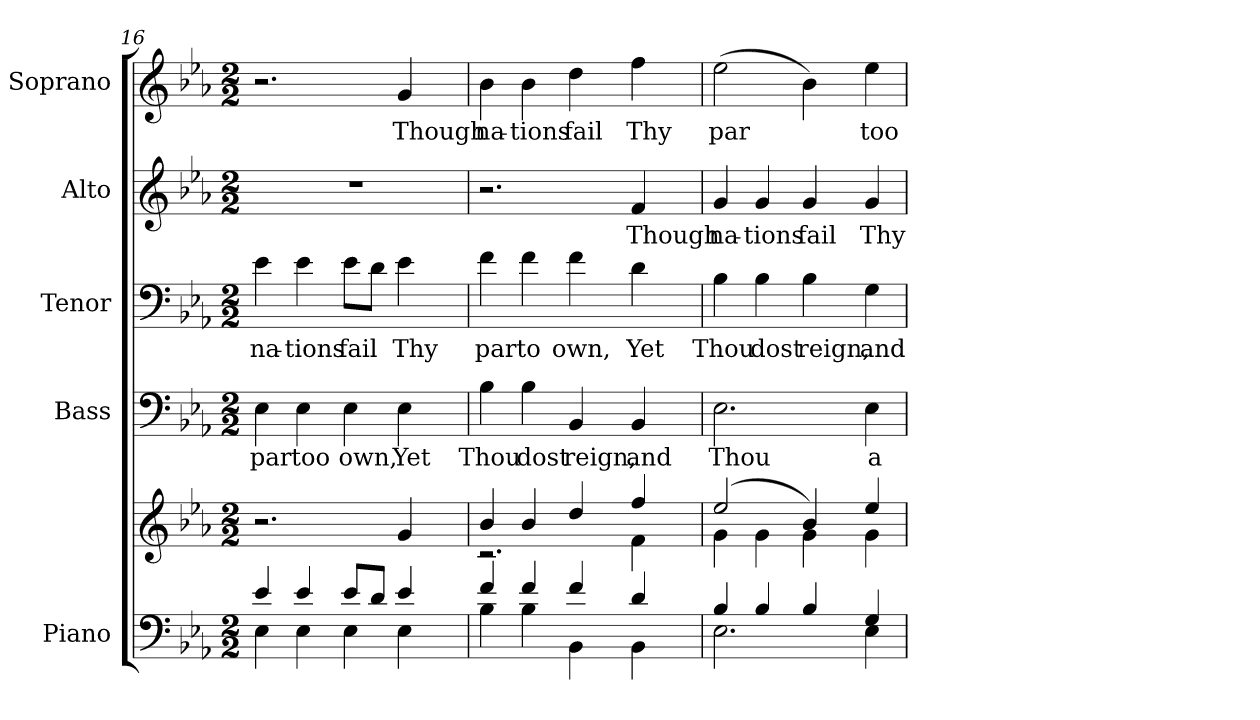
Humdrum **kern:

**kern	**kern	**kern	**text	**kern	**text	**kern	**text	**kern	**text
*part5	*part5	*part4	*part4	*part3	*part3	*part2	*part2	*part1	*part1
*staff6	*staff5	*staff4	*staff4	*staff3	*staff3	*staff2	*staff2	*staff1	*staff1
*I"Piano	*	*I"Bass	*	*I"Tenor	*	*I"Alto	*	*I"Soprano	*
*I'Pno.	*	*I'B.	*	*I'T.	*	*I'A.	*	*I'S.	*
*clefF4	*clefG2	*clefF4	*	*clefF4	*	*clefG2	*	*clefG2	*
*k[b-e-a-]	*k[b-e-a-]	*k[b-e-a-]	*	*k[b-e-a-]	*	*k[b-e-a-]	*	*k[b-e-a-]	*
*E-:	*E-:	*E-:	*	*E-:	*	*E-:	*	*E-:	*
*M2/2	*M2/2	*M2/2	*	*M2/2	*	*M2/2	*	*M2/2	*
=16	=16	=16	=16	=16	=16	=16	=16	=16	=16
*^	*	*	*	*	*	*	*	*	*
!	!	!	!	!LO:LY:b:color=#000000	!	!	!	!	!	!
!	!	!	!	!	!	!LO:LY:b:color=#000000	!	!	!	!
4e-i/	4E-i\	2.r	4E-i\	par	4e-i\	na-	1r	.	2.r	.
!	!	!	!	!LO:LY:b:color=#000000	!	!	!	!	!	!
!	!	!	!	!	!	!LO:LY:b:color=#000000	!	!	!	!
4e-i/	4E-i\	.	4E-i\	too	4e-i\	-tions	.	.	.	.
!	!	!	!	!LO:LY:b:color=#000000	!	!	!	!	!	!
!	!	!	!	!	!	!LO:LY:b:color=#000000	!	!	!	!
8e-i/L	4E-i\	.	4E-i\	own,	8e-i\L	fail	.	.	.	.
8di/J	.	.	.	.	8di\J	.	.	.	.	.
!	!	!	!	!LO:LY:b:color=#000000	!	!	!	!	!	!
!	!	!	!	!	!	!LO:LY:b:color=#000000	!	!	!	!
!	!	!	!	!	!	!	!	!	!	!LO:LY:b:color=#000000
4e-i/	4E-i\	4gi/	4E-i\	Yet	4e-i\	Thy	.	.	4gi/	Though
!!LO:PB:g=z
=17	=17	=17	=17	=17	=17	=17	=17	=17	=17	=17
*	*	*^	*	*	*	*	*	*	*	*
!	!	!	!	!	!LO:LY:b:color=#000000	!	!	!	!	!	!
!	!	!	!	!	!	!	!LO:LY:b:color=#000000	!	!	!	!
!	!	!	!	!	!	!	!	!	!	!	!LO:LY:b:color=#000000
4fi/	4B-i\	4b-i/	2.r	4B-i\	Thou	4fi\	par	2.r	.	4b-i\	na-
!	!	!	!	!	!LO:LY:b:color=#000000	!	!	!	!	!	!
!	!	!	!	!	!	!	!LO:LY:b:color=#000000	!	!	!	!
!	!	!	!	!	!	!	!	!	!	!	!LO:LY:b:color=#000000
4fi/	4B-i\	4b-i/	.	4B-i\	dost	4fi\	to	.	.	4b-i\	-tions
!	!	!	!	!	!LO:LY:b:color=#000000	!	!	!	!	!	!
!	!	!	!	!	!	!	!LO:LY:b:color=#000000	!	!	!	!
!	!	!	!	!	!	!	!	!	!	!	!LO:LY:b:color=#000000
4fi/	4BB-i\	4ddi/	.	4BB-i/	reign,	4fi\	own,	.	.	4ddi\	fail
!	!	!	!	!	!LO:LY:b:color=#000000	!	!	!	!	!	!
!	!	!	!	!	!	!	!LO:LY:b:color=#000000	!	!	!	!
!	!	!	!	!	!	!	!	!	!LO:LY:b:color=#000000	!	!
!	!	!	!	!	!	!	!	!	!	!	!LO:LY:b:color=#000000
4di/	4BB-i\	4ffi/	4fi\	4BB-i/	and	4di\	Yet	4fi/	Though	4ffi\	Thy
=18	=18	=18	=18	=18	=18	=18	=18	=18	=18	=18	=18
!	!	!	!	!	!LO:LY:b:color=#000000	!	!	!	!	!	!
!	!	!	!	!	!	!	!LO:LY:b:color=#000000	!	!	!	!
!	!	!	!	!	!	!	!	!	!LO:LY:b:color=#000000	!	!
!	!	!	!	!	!	!	!	!	!	!	!LO:LY:b:color=#000000
4B-i/	2.E-i\	(2ee-i/	4gi\	2.E-i\	Thou	4B-i\	Thou	4gi/	na-	(2ee-i\	par
!	!	!	!	!	!	!	!LO:LY:b:color=#000000	!	!	!	!
!	!	!	!	!	!	!	!	!	!LO:LY:b:color=#000000	!	!
4B-i/	.	.	4gi\	.	.	4B-i\	dost	4gi/	-tions	.	.
!	!	!	!	!	!	!	!LO:LY:b:color=#000000	!	!	!	!
!	!	!	!	!	!	!	!	!	!LO:LY:b:color=#000000	!	!
4B-i/	.	4b-i/)	4gi\	.	.	4B-i\	reign,	4gi/	fail	4b-i\)	.
!	!	!	!	!	!LO:LY:b:color=#000000	!	!	!	!	!	!
!	!	!	!	!	!	!	!LO:LY:b:color=#000000	!	!	!	!
!	!	!	!	!	!	!	!	!	!LO:LY:b:color=#000000	!	!
!	!	!	!	!	!	!	!	!	!	!	!LO:LY:b:color=#000000
4Gi/	4E-i\	4ee-i/	4gi\	4E-i\	a-	4Gi\	and	4gi/	Thy	4ee-i\	too
*v	*v	*	*	*	*	*	*	*	*	*	*
*	*v	*v	*	*	*	*	*	*	*	*
=	=	=	=	=	=	=	=	=	=
*-	*-	*-	*-	*-	*-	*-	*-	*-	*-
